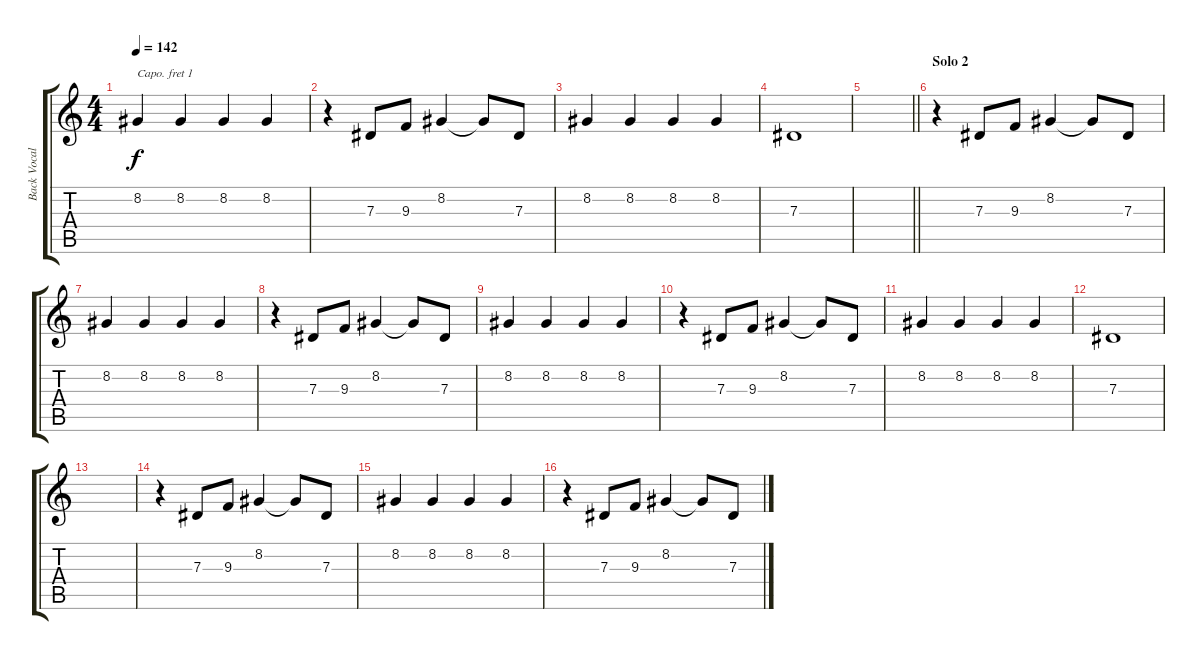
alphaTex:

\track ("Back Vocal" "Back Vocal") {instrument lead2sawtooth}
\staff {score tabs}
\capo 1
\tuning (E4 B3 G3 D3 A2 E2) {hide}
\ts (4 4)
\tempo 142
\clef g2
\ks c
8.2.4{dy f} 8.2.4 8.2.4 8.2.4 |
r.4 7.3.8 9.3.8 8.2.4 8.2{t}.8 7.3.8 |
8.2.4 8.2.4 8.2.4 8.2.4 |
7.3.1 |
\barLineRight lightlight
|
\section ("" "Solo 2")
r.4 7.3.8 9.3.8 8.2.4 8.2{t}.8 7.3.8 |
8.2.4 8.2.4 8.2.4 8.2.4 |
r.4 7.3.8 9.3.8 8.2.4 8.2{t}.8 7.3.8 |
8.2.4 8.2.4 8.2.4 8.2.4 |
r.4 7.3.8 9.3.8 8.2.4 8.2{t}.8 7.3.8 |
8.2.4 8.2.4 8.2.4 8.2.4 |
7.3.1 |
|
r.4 7.3.8 9.3.8 8.2.4 8.2{t}.8 7.3.8 |
8.2.4 8.2.4 8.2.4 8.2.4 |
r.4 7.3.8 9.3.8 8.2.4 8.2{t}.8 7.3.8
